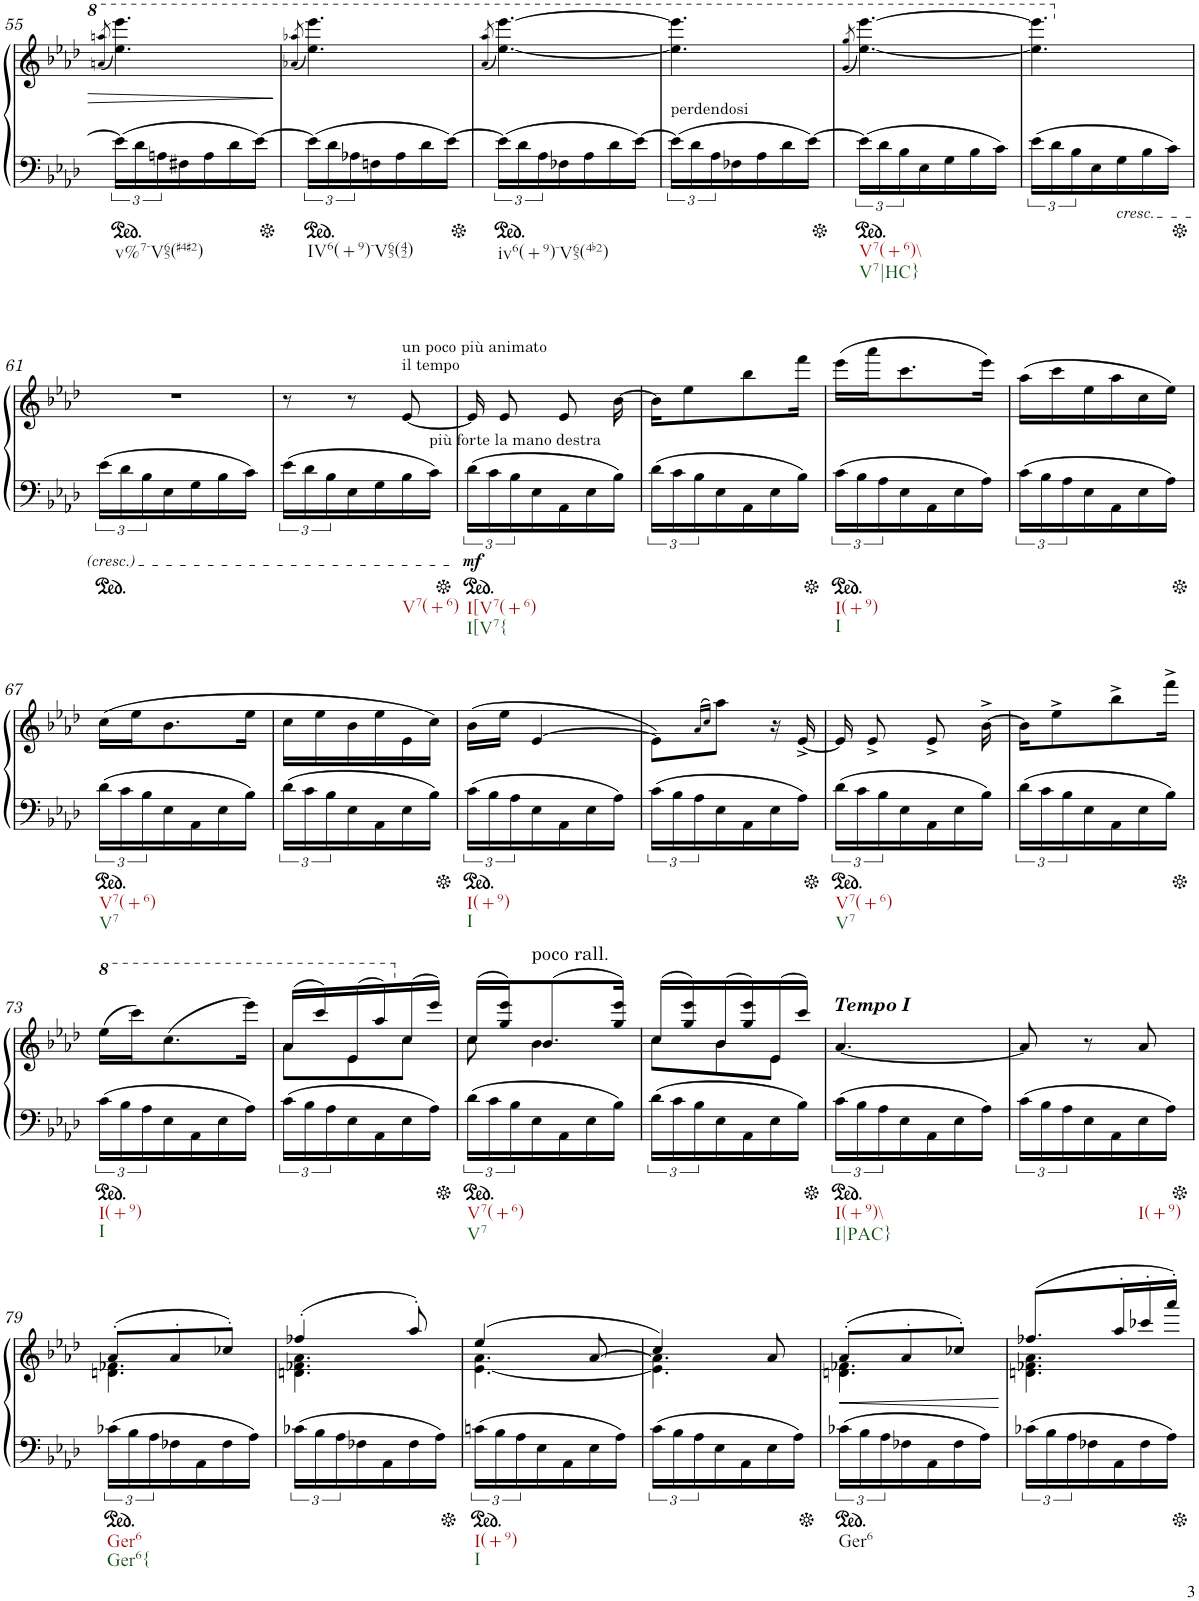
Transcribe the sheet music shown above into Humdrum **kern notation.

**kern	**kern	**dynam
*part1	*part1	*part1
*staff2	*staff1	*staff1/2
*I"Piano	*	*
*I'Pno.	*	*
!!LO:PB:g=z
*clefF4	*clefG2	*
*k[b-e-a-d-]	*k[b-e-a-d-]	*
*M3/8	*M3/8	*
=55	=55	=55
.	(8qaan/ 8qaaan/	.
!LO:TX:b:t=v%7-V65(#4#2)	!	!
24e-\LL]	4.eee-\ 4.eeee-\)	.
24d-\	.	.
24An\	.	.
16F#X\	.	.
16A\	.	.
16d-\	.	.
[16e-\JJ	.	.
=56	=56	=56
.	(8qaa-X/ 8qaaa-X/	.
!LO:TX:b:t=IV6(+9)-V65(42)	!	!
24e-\LL]	4.eee-\ 4.eeee-\)	.
24d-\	.	.
24A-X\	.	.
16Fn\	.	.
16A-\	.	.
16d-\	.	.
[16e-\JJ	.	.
=57	=57	=57
.	(8qaa-/ 8qaaa-/	.
!LO:TX:b:t=iv6(+9)-V65(4b2)	!	!
24e-\LL]	[4.eee-\ [4.eeee-\)	.
24d-\	.	.
24A-\	.	.
16F-X\	.	.
16A-\	.	.
16d-\	.	.
[16e-\JJ	.	.
=58	=58	=58
!	!LO:TX:b:t=perdendosi	!
24e-\LL]	4.eee-\] 4.eeee-\]	.
24d-\	.	.
24A-\	.	.
16F-X\	.	.
16A-\	.	.
16d-\	.	.
[16e-\JJ	.	.
=59	=59	=59
.	(8qgg/ 8qggg/	.
!LO:TX:b:t=V7(+6)\\	!	!
!LO:TX:b:t=V7|HC}	!	!
24e-\LL]	[4.eee-\ [4.eeee-\)	.
24d-\	.	.
24B-\	.	.
16E-\	.	.
16G\	.	.
16B-\	.	.
16c\JJ	.	.
=60	=60	=60
24e-\LL	4.eee-\] 4.eeee-\]	.
24d-\	.	.
24B-\	.	.
16E-\	.	.
!LO:TX:b:i:t=cresc.	!	!
16G\	.	.
16B-\	.	.
16c\JJ	.	.
!!LO:LB:g=z
=61	=61	=61
24e-\LL	4.r	.
24d-\	.	.
24B-\	.	.
16E-\	.	.
16G\	.	.
16B-\	.	.
16c\JJ	.	.
=62	=62	=62
24e-\LL	8r	.
24d-\	.	.
24B-\	.	.
16E-\	8r	.
16G\	.	.
!	!LO:TX:a:t=un poco più animato	!
!	!LO:TX:a:t=il tempo	!
!LO:TX:b:t=V7(+6)	!	!
16B-\	[8e-/	.
!LO:TX:a:t=più forte la mano destra	!	!
16c\JJ	.	.
=63	=63	=63
!LO:TX:b:t=I[V7(+6)	!	!
!LO:TX:b:t=I[V7{	!	!
!	!	!LO:DY:b=2
24d-\LL	16e-/]	mf
24c\	.	.
.	8e-/	.
24B-\	.	.
16E-\	.	.
16AA-\	8e-/	.
16E-\	.	.
16B-\JJ	[16b-\	.
=64	=64	=64
24d-\LL	16b-\KL]	.
24c\	.	.
.	8ee-\	.
24B-\	.	.
16E-\	.	.
16AA-\	8bb-\	.
16E-\	.	.
16B-\JJ	16fff\Jk	.
=65	=65	=65
!LO:TX:b:t=I(+9)	!	!
!LO:TX:b:t=I	!	!
24c\LL	(16eee-\LL	.
24B-\	.	.
.	16aaa-\J	.
24A-\	.	.
16E-\	8.ccc\	.
16AA-\	.	.
16E-\	.	.
16A-\JJ	16eee-\Jk)	.
=66	=66	=66
24c\LL	(16aa-\LL	.
24B-\	.	.
.	16ccc\	.
24A-\	.	.
16E-\	16ee-\	.
16AA-\	16aa-\	.
16E-\	16cc\	.
16A-\JJ	16ee-\JJ)	.
!!LO:LB:g=z
=67	=67	=67
!LO:TX:b:t=V7(+6)	!	!
!LO:TX:b:t=V7	!	!
24d-\LL	(16cc\LL	.
24c\	.	.
.	16ee-\J	.
24B-\	.	.
16E-\	8.b-\	.
16AA-\	.	.
16E-\	.	.
16B-\JJ	16ee-\Jk	.
=68	=68	=68
24d-\LL	16cc\LL	.
24c\	.	.
.	16ee-\	.
24B-\	.	.
16E-\	16b-\	.
16AA-\	16ee-\	.
16E-\	16e-\	.
16B-\JJ	16cc\JJ)	.
=69	=69	=69
!LO:TX:b:t=I(+9)	!	!
!LO:TX:b:t=I	!	!
24c\LL	(16b-\LL	.
24B-\	.	.
.	16ee-\JJ	.
24A-\	.	.
16E-\	[4e-/	.
16AA-\	.	.
16E-\	.	.
16A-\JJ	.	.
=70	=70	=70
24c\LL	8e-\L])	.
24B-\	.	.
24A-\	.	.
.	(>16qa-/LL	.
.	16qcc/JJ)	.
16E-\	8aa-\J	.
16AA-\	.	.
16E-\	16r	.
16A-\JJ	[16e-^/	.
=71	=71	=71
!LO:TX:b:t=V7(+6)	!	!
!LO:TX:b:t=V7	!	!
24d-\LL	16e-/]	.
24c\	.	.
.	8e-^/	.
24B-\	.	.
16E-\	.	.
16AA-\	8e-^/	.
16E-\	.	.
16B-\JJ	[16b-^\	.
=72	=72	=72
24d-\LL	16b-\KL]	.
24c\	.	.
.	8ee-^\	.
24B-\	.	.
16E-\	.	.
16AA-\	8bb-^\	.
16E-\	.	.
16B-\JJ	16fff^\Jk	.
!!LO:LB:g=z
=73	=73	=73
*	*8va	*
!LO:TX:b:t=I(+9)	!	!
!LO:TX:b:t=I	!	!
24c\LL	(16eee-\LL	.
24B-\	.	.
.	16cccc\J)	.
24A-\	.	.
16E-\	(8.ccc\	.
16AA-\	.	.
16E-\	.	.
16A-\JJ	16eeee-\Jk)	.
=74	=74	=74
*	*^	*
24c\LL	(16aa-/LL	8aa-\L	.
24B-\	.	.	.
.	16cccc/)	.	.
24A-\	.	.	.
16E-\	(16ee-/	8ee-\	.
16AA-\	16aaa-/)	.	.
*	*X8va	*	*
16E-\	(16cc/	8cc\J	.
16A-\JJ	16eee-/JJ)	.	.
=75	=75	=75	=75
!LO:TX:b:t=V7(+6)	!	!	!
!LO:TX:b:t=V7	!	!	!
24d-\LL	(16cc/LL	8cc\	.
24c\	.	.	.
.	16gg/ 16eee-/J)	.	.
24B-\	.	.	.
!	!LO:TX:a:t=poco rall.	!	!
16E-\	(8.b-/	4b-\	.
16AA-\	.	.	.
16E-\	.	.	.
16B-\JJ	16gg/ 16eee-/Jk)	.	.
=76	=76	=76	=76
24d-\LL	(16cc/LL	8cc\L	.
24c\	.	.	.
.	16gg/ 16eee-/)	.	.
24B-\	.	.	.
16E-\	(16b-/	8b-\	.
16AA-\	16gg/ 16eee-/)	.	.
16E-\	(16e-/	8e-\J	.
16B-\JJ	16ccc/JJ)	.	.
*	*v	*v	*
=77	=77	=77
!	!LO:TX:a:Bi:t=Tempo I	!
!LO:TX:b:t=I(+9)\\	!	!
!LO:TX:b:t=I|PAC}	!	!
24c\LL	[4.a-/	.
24B-\	.	.
24A-\	.	.
16E-\	.	.
16AA-\	.	.
16E-\	.	.
16A-\JJ	.	.
=78	=78	=78
24c\LL	8a-/]	.
24B-\	.	.
24A-\	.	.
16E-\	8r	.
16AA-\	.	.
!LO:TX:b:t=I(+9)	!	!
16E-\	8a-/	.
16A-\JJ	.	.
!!LO:LB:g=z
=79	=79	=79
*	*^	*
!LO:TX:b:t=Ger6	!	!	!
!LO:TX:b:t=Ger6{	!	!	!
24c-X\LL	(8a-'/L	4.dn\ 4.f-X\	.
24B-\	.	.	.
24A-\	.	.	.
16F-X\	8a-'/	.	.
16AA-\	.	.	.
16F-\	8cc-X'/J)	.	.
16A-\JJ	.	.	.
=80	=80	=80	=80
24c-X\LL	(4ff-X'/	4.dn\ 4.f-X\ 4.a-\	.
24B-\	.	.	.
24A-\	.	.	.
16F-X\	.	.	.
16AA-\	.	.	.
16F-\	8aa-'/)	.	.
16A-\JJ	.	.	.
=81	=81	=81	=81
!LO:TX:b:t=I(+9)	!	!	!
!LO:TX:b:t=I	!	!	!
24cn\LL	(4ee-/	[4.e-\ 4.a-\	.
24B-\	.	.	.
24A-\	.	.	.
16E-\	.	.	.
16AA-\	.	.	.
16E-\	[8a-/	.	.
16A-\JJ	.	.	.
=82	=82	=82	=82
24c\LL	4cc/)	4.e-\] 4.a-\]	.
24B-\	.	.	.
24A-\	.	.	.
16E-\	.	.	.
16AA-\	.	.	.
16E-\	8a-/	.	.
16A-\JJ	.	.	.
=83	=83	=83	=83
!LO:TX:b:t=Ger6	!	!	!
!	!	!	!LO:HP:b
24c-X\LL	(8a-'/L	4.dn\ 4.f-X\	<
24B-\	.	.	.
24A-\	.	.	.
16F-X\	8a-'/	.	.
16AA-\	.	.	.
16F-\	8cc-X'/J)	.	.
16A-\JJ	.	.	.
*	*v	*v	*
.	.	[
=84	=84	=84
*	*^	*
24c-X\LL	(8.ff-X/L	4.dn\ 4.f-X\ 4.a-\	.
24B-\	.	.	.
24A-\	.	.	.
16F-X\	.	.	.
16AA-\	16aa-'/L	.	.
16F-\	16ccc-X'/	.	.
16A-\JJ	16aaa-'/JJ)	.	.
*	*v	*v	*
=	=	=
*-	*-	*-
